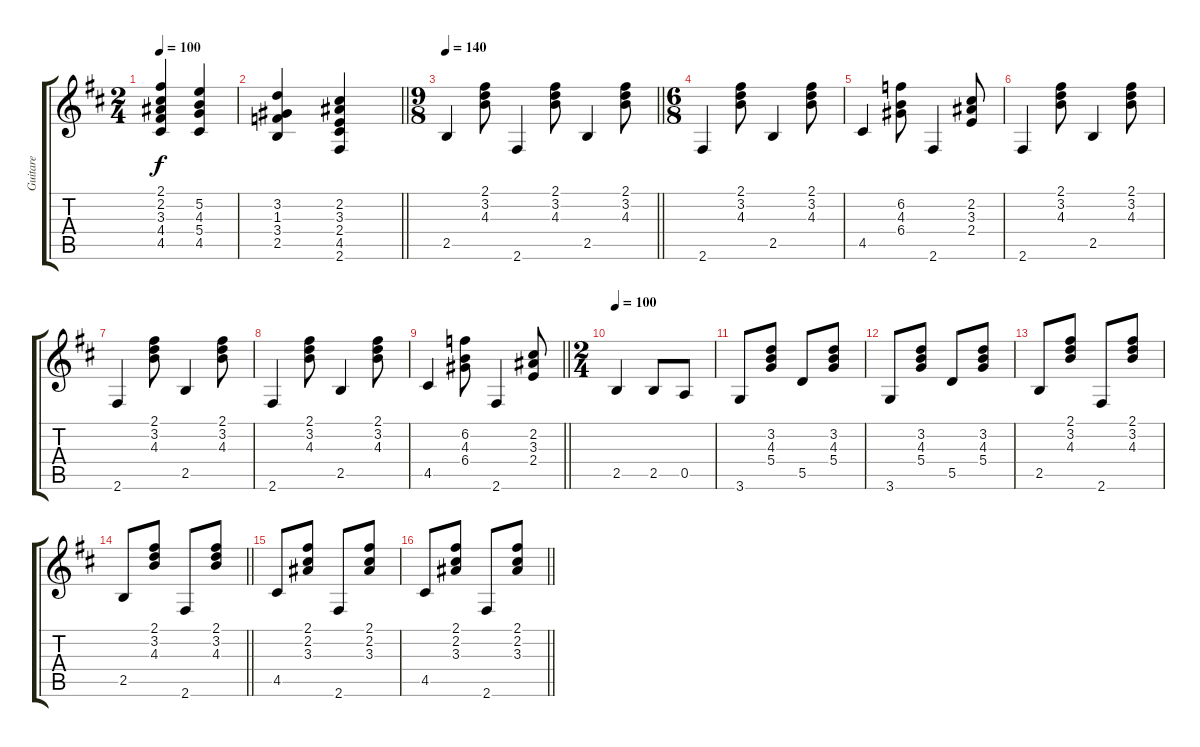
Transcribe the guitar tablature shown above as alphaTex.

\track ("Guitare" "Guitare") {instrument acousticguitarnylon}
\staff {score tabs}
\tuning (E4 B3 G3 D3 A2 E2) {hide}
\ts (2 4)
\tempo 100
\clef g2
\ks d
(2.1 2.2 3.3 4.4 4.5).4{dy f} (5.2 4.3 5.4 4.5).4 |
\barLineRight lightlight
(3.2 1.3 3.4 2.5).4 (2.2 3.3 2.4 4.5 2.6).4 |
\ts (9 8)
\tempo 140
\barLineRight lightlight
2.5.4 (2.1 3.2 4.3).8 2.6.4 (2.1 3.2 4.3).8 2.5.4 (2.1 3.2 4.3).8 |
\ts (6 8)
2.6.4 (2.1 3.2 4.3).8 2.5.4 (2.1 3.2 4.3).8 |
4.5.4 (6.2 4.3 6.4).8 2.6.4 (2.2 3.3 2.4).8 |
2.6.4 (2.1 3.2 4.3).8 2.5.4 (2.1 3.2 4.3).8 |
2.6.4 (2.1 3.2 4.3).8 2.5.4 (2.1 3.2 4.3).8 |
2.6.4 (2.1 3.2 4.3).8 2.5.4 (2.1 3.2 4.3).8 |
\barLineRight lightlight
4.5.4 (6.2 4.3 6.4).8 2.6.4 (2.2 3.3 2.4).8 |
\ts (2 4)
\tempo 100
2.5.4 2.5.8 0.5.8 |
3.6.8 (3.2 4.3 5.4).8 5.5.8 (3.2 4.3 5.4).8 |
3.6.8 (3.2 4.3 5.4).8 5.5.8 (3.2 4.3 5.4).8 |
2.5.8 (2.1 3.2 4.3).8 2.6.8 (2.1 3.2 4.3).8 |
\barLineRight lightlight
2.5.8 (2.1 3.2 4.3).8 2.6.8 (2.1 3.2 4.3).8 |
4.5.8 (2.1 2.2 3.3).8 2.6.8 (2.1 2.2 3.3).8 |
\barLineRight lightlight
4.5.8 (2.1 2.2 3.3).8 2.6.8 (2.1 2.2 3.3).8
